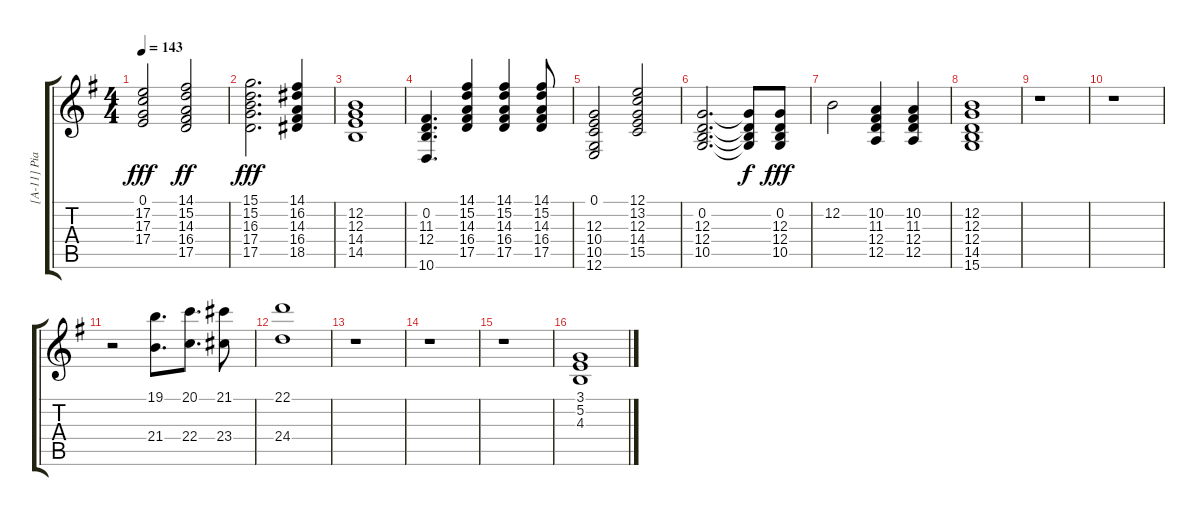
\track ("[A-11] Piano" "[A-11] Pia") {instrument electricgrandpiano}
\staff {score tabs}
\tuning (E4 B3 G3 D3 A2 E2) {hide}
\ts (4 4)
\tempo 143
\clef g2
\ks g
(0.1 17.2 17.3 17.4).2{dy fff} (14.1 15.2 14.3 16.4 17.5).2{dy ff} |
(15.1 15.2 16.3 17.4 17.5).2{d dy fff} (14.1 16.2 14.3 16.4 18.5).4 |
(12.2 12.3 14.4 14.5).1 |
(0.2 11.3 12.4 10.6).4{d volume 14} (14.1 15.2 14.3 16.4 17.5).4 (14.1 15.2 14.3 16.4 17.5).4 (14.1 15.2 14.3 16.4 17.5).8 |
(0.1 12.3 10.4 10.5 12.6).2{volume 12} (12.1 13.2 12.3 14.4 15.5).2 |
(0.2 12.3 12.4 10.5).2{d} (0.2{t} 12.3{t} 12.4{t} 10.5{t}).8{dy f} (0.2 12.3 12.4 10.5).8{dy fff} |
12.2.2 (10.2 11.3 12.4 12.5).4 (10.2 11.3 12.4 12.5).4 |
(12.2 12.3 12.4 14.5 15.6).1 |
r.1 |
r.1 |
r.2 (19.1 21.4).8{d} (20.1 22.4).8{d} (21.1 23.4).8 |
(22.1 24.4).1 |
r.1 |
r.1 |
r.1 |
(3.1 5.2 4.3).1{volume 14 balance 10}
